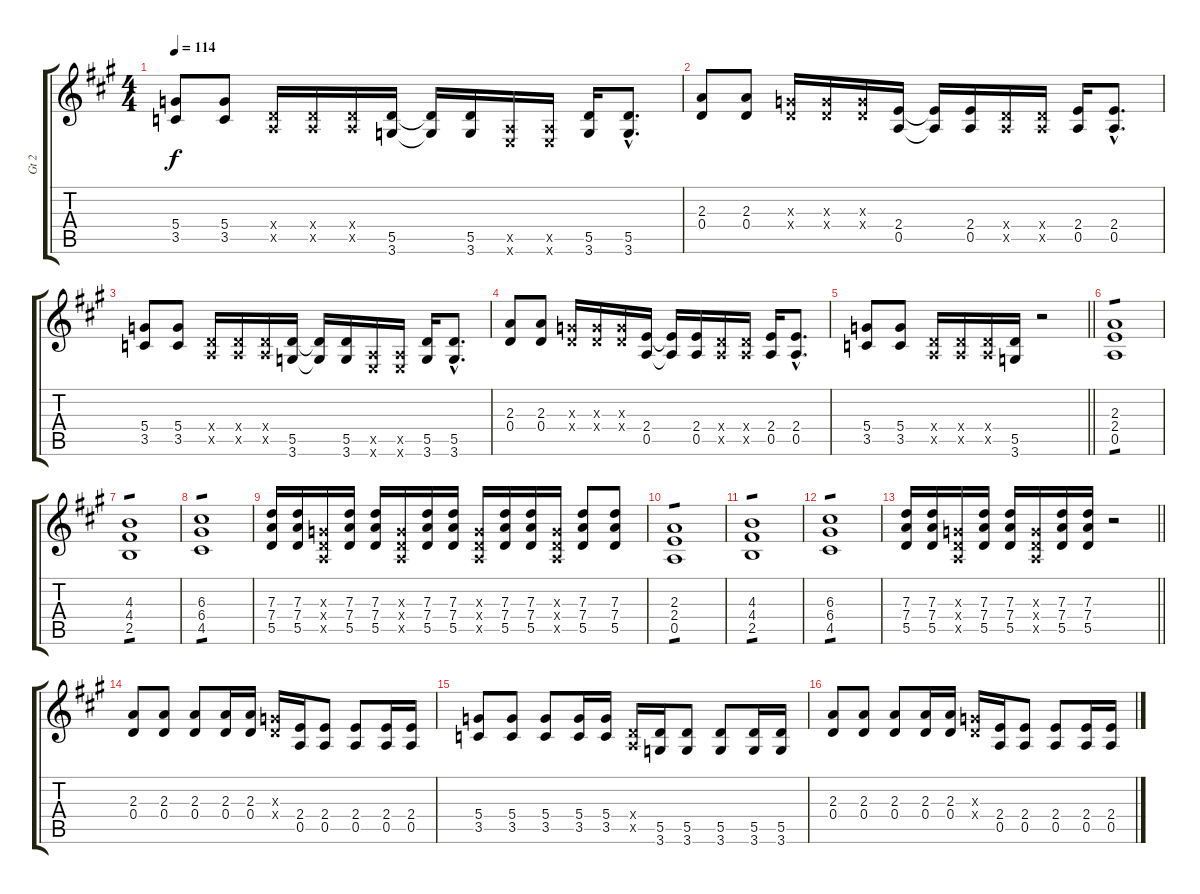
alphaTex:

\track ("Gt 2" "Gt 2") {instrument overdrivenguitar}
\staff {score tabs}
\tuning (E4 B3 G3 D3 A2 E2) {hide}
\ts (4 4)
\tempo 114
\clef g2
\ks a
(5.4 3.5).8{dy f} (5.4 3.5).8 (0.4{x} 0.5{x}).16 (0.4{x} 0.5{x}).16 (0.4{x} 0.5{x}).16 (5.5 3.6).16 (5.5{t} 3.6{t}).16 (5.5 3.6).16 (0.5{x} 0.6{x}).16 (0.5{x} 0.6{x}).16 (5.5 3.6).16 (5.5{hac} 3.6{hac}).8{d} |
(2.3 0.4).8 (2.3 0.4).8 (0.3{x} 0.4{x}).16 (0.3{x} 0.4{x}).16 (0.3{x} 0.4{x}).16 (2.4 0.5).16 (2.4{t} 0.5{t}).16 (2.4 0.5).16 (0.4{x} 0.5{x}).16 (0.4{x} 0.5{x}).16 (2.4 0.5).16 (2.4{hac} 0.5{hac}).8{d} |
(5.4 3.5).8 (5.4 3.5).8 (0.4{x} 0.5{x}).16 (0.4{x} 0.5{x}).16 (0.4{x} 0.5{x}).16 (5.5 3.6).16 (5.5{t} 3.6{t}).16 (5.5 3.6).16 (0.5{x} 0.6{x}).16 (0.5{x} 0.6{x}).16 (5.5 3.6).16 (5.5{hac} 3.6{hac}).8{d} |
(2.3 0.4).8 (2.3 0.4).8 (0.3{x} 0.4{x}).16 (0.3{x} 0.4{x}).16 (0.3{x} 0.4{x}).16 (2.4 0.5).16 (2.4{t} 0.5{t}).16 (2.4 0.5).16 (0.4{x} 0.5{x}).16 (0.4{x} 0.5{x}).16 (2.4 0.5).16 (2.4{hac} 0.5{hac}).8{d} |
\barLineRight lightlight
(5.4 3.5).8 (5.4 3.5).8 (0.4{x} 0.5{x}).16 (0.4{x} 0.5{x}).16 (0.4{x} 0.5{x}).16 (5.5 3.6).16 r.2 |
(2.3 2.4 0.5).1{tp 1} |
(4.3 4.4 2.5).1{tp 1} |
(6.3 6.4 4.5).1{tp 1} |
(7.3 7.4 5.5).16 (7.3 7.4 5.5).16 (0.3{x} 0.4{x} 0.5{x}).16 (7.3 7.4 5.5).16 (7.3 7.4 5.5).16 (0.3{x} 0.4{x} 0.5{x}).16 (7.3 7.4 5.5).16 (7.3 7.4 5.5).16 (0.3{x} 0.4{x} 0.5{x}).16 (7.3 7.4 5.5).16 (7.3 7.4 5.5).16 (0.3{x} 0.4{x} 0.5{x}).16 (7.3 7.4 5.5).8 (7.3 7.4 5.5).8 |
(2.3 2.4 0.5).1{tp 1} |
(4.3 4.4 2.5).1{tp 1} |
(6.3 6.4 4.5).1{tp 1} |
\barLineRight lightlight
(7.3 7.4 5.5).16 (7.3 7.4 5.5).16 (0.3{x} 0.4{x} 0.5{x}).16 (7.3 7.4 5.5).16 (7.3 7.4 5.5).16 (0.3{x} 0.4{x} 0.5{x}).16 (7.3 7.4 5.5).16 (7.3 7.4 5.5).16 r.2 |
(2.3 0.4).8 (2.3 0.4).8 (2.3 0.4).8 (2.3 0.4).16 (2.3 0.4).16 (0.3{x} 0.4{x}).16 (2.4 0.5).16 (2.4 0.5).8 (2.4 0.5).8 (2.4 0.5).16 (2.4 0.5).16 |
(5.4 3.5).8 (5.4 3.5).8 (5.4 3.5).8 (5.4 3.5).16 (5.4 3.5).16 (0.4{x} 0.5{x}).16 (5.5 3.6).16 (5.5 3.6).8 (5.5 3.6).8 (5.5 3.6).16 (5.5 3.6).16 |
(2.3 0.4).8 (2.3 0.4).8 (2.3 0.4).8 (2.3 0.4).16 (2.3 0.4).16 (0.3{x} 0.4{x}).16 (2.4 0.5).16 (2.4 0.5).8 (2.4 0.5).8 (2.4 0.5).16 (2.4 0.5).16
